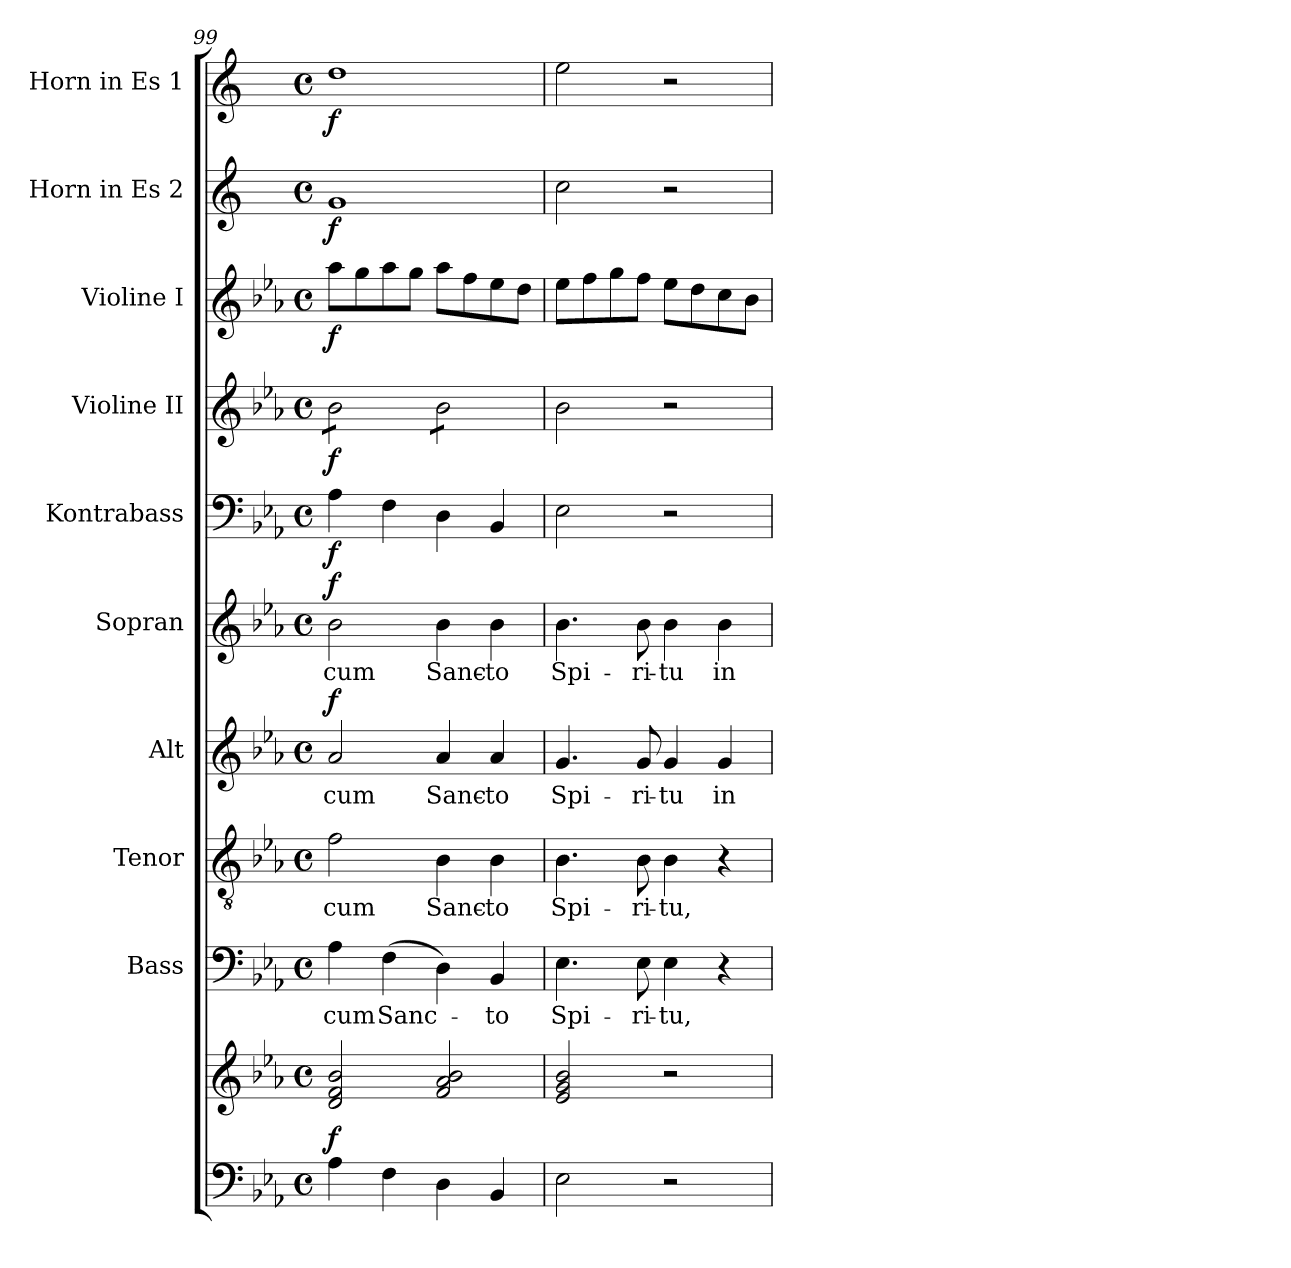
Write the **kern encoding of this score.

**kern	**kern	**dynam	**kern	**text	**kern	**text	**kern	**text	**dynam	**kern	**text	**dynam	**kern	**dynam	**kern	**dynam	**kern	**dynam	**kern	**dynam	**kern	**dynam
*part10	*part10	*part10	*part9	*part9	*part8	*part8	*part7	*part7	*part7	*part6	*part6	*part6	*part5	*part5	*part4	*part4	*part3	*part3	*part2	*part2	*part1	*part1
*staff11	*staff10	*staff10/11	*staff9	*staff9	*staff8	*staff8	*staff7	*staff7	*staff7	*staff6	*staff6	*staff6	*staff5	*staff5	*staff4	*staff4	*staff3	*staff3	*staff2	*staff2	*staff1	*staff1
*	*	*	*I"Bass	*	*I"Tenor	*	*I"Alt	*	*	*I"Sopran	*	*	*I"Kontrabass	*	*I"Violine II	*	*I"Violine I	*	*I"Horn in Es 2	*	*I"Horn in Es 1	*
*	*	*	*I'B.	*	*I'T.	*	*I'A.	*	*	*I'S.	*	*	*I'Kb.	*	*I'Vl. II	*	*I'Vl. I	*	*I'Hr. Es 2	*	*I'Hr. Es 1	*
!!LO:PB:g=z
*clefF4	*clefG2	*	*clefF4	*	*clefGv2	*	*clefG2	*	*	*clefG2	*	*	*clefF4	*	*clefG2	*	*clefG2	*	*clefG2	*	*clefG2	*
*	*	*	*	*	*	*	*	*	*	*	*	*	*ITrd7c12	*	*	*	*	*	*ITrd5c9	*	*ITrd5c9	*
*k[b-e-a-]	*k[b-e-a-]	*	*k[b-e-a-]	*	*k[b-e-a-]	*	*k[b-e-a-]	*	*	*k[b-e-a-]	*	*	*k[b-e-a-]	*	*k[b-e-a-]	*	*k[b-e-a-]	*	*k[b-e-a-]	*	*k[b-e-a-]	*
*E-:	*E-:	*	*E-:	*	*E-:	*	*E-:	*	*	*E-:	*	*	*E-:	*	*E-:	*	*E-:	*	*E-:	*	*E-:	*
*M4/4	*M4/4	*	*M4/4	*	*M4/4	*	*M4/4	*	*	*M4/4	*	*	*M4/4	*	*M4/4	*	*M4/4	*	*M4/4	*	*M4/4	*
*met(c)	*met(c)	*	*met(c)	*	*met(c)	*	*met(c)	*	*	*met(c)	*	*	*met(c)	*	*met(c)	*	*met(c)	*	*met(c)	*	*met(c)	*
=99	=99	=99	=99	=99	=99	=99	=99	=99	=99	=99	=99	=99	=99	=99	=99	=99	=99	=99	=99	=99	=99	=99
!	!	!LO:DY:a=2	!	!LO:LY:b	!	!LO:LY:b	!	!LO:LY:b	!LO:DY:a	!	!LO:LY:b	!LO:DY:a	!	!LO:DY:b	!	!LO:DY:b	!	!LO:DY:b	!	!LO:DY:b	!	!LO:DY:b
*	*	*	*	*	*	*	*	*	*	*	*	*	*	*	*tremolo	*	*	*	*	*	*	*
4A-\	2d/ 2f/ 2b-/	f	4A-\	cum	2f\	cum	2a-/	cum	f	2b-\	cum	f	4AA-\	f	8b-\L	f	8aa-\L	f	1B-	f	1f	f
.	.	.	.	.	.	.	.	.	.	.	.	.	.	.	8b-\	.	8gg\	.	.	.	.	.
!	!	!	!	!LO:LY:b	!	!	!	!	!	!	!	!	!	!	!	!	!	!	!	!	!	!
4F\	.	.	(>4F\	Sanc-	.	.	.	.	.	.	.	.	4FF\	.	8b-\	.	8aa-\	.	.	.	.	.
.	.	.	.	.	.	.	.	.	.	.	.	.	.	.	8b-\J	.	8gg\J	.	.	.	.	.
!	!	!	!	!	!	!LO:LY:b	!	!LO:LY:b	!	!	!LO:LY:b	!	!	!	!	!	!	!	!	!	!	!
4D\	2f/ 2a-/ 2b-/	.	4D\)	.	4B-\	Sanc-	4a-/	Sanc-	.	4b-\	Sanc-	.	4DD\	.	8b-\L	.	8aa-\L	.	.	.	.	.
.	.	.	.	.	.	.	.	.	.	.	.	.	.	.	8b-\	.	8ff\	.	.	.	.	.
!	!	!	!	!LO:LY:b	!	!LO:LY:b	!	!LO:LY:b	!	!	!LO:LY:b	!	!	!	!	!	!	!	!	!	!	!
4BB-/	.	.	4BB-/	-to	4B-\	-to	4a-/	-to	.	4b-\	-to	.	4BBB-/	.	8b-\	.	8ee-\	.	.	.	.	.
.	.	.	.	.	.	.	.	.	.	.	.	.	.	.	8b-\J	.	8dd\J	.	.	.	.	.
*	*	*	*	*	*	*	*	*	*	*	*	*	*	*	*Xtremolo	*	*	*	*	*	*	*
=100	=100	=100	=100	=100	=100	=100	=100	=100	=100	=100	=100	=100	=100	=100	=100	=100	=100	=100	=100	=100	=100	=100
!	!	!	!	!LO:LY:b	!	!LO:LY:b	!	!LO:LY:b	!	!	!LO:LY:b	!	!	!	!	!	!	!	!	!	!	!
2E-\	2e-/ 2g/ 2b-/	.	4.E-\	Spi-	4.B-\	Spi-	4.g/	Spi-	.	4.b-\	Spi-	.	2EE-\	.	2b-\	.	8ee-\L	.	2e-\	.	2g\	.
.	.	.	.	.	.	.	.	.	.	.	.	.	.	.	.	.	8ff\	.	.	.	.	.
.	.	.	.	.	.	.	.	.	.	.	.	.	.	.	.	.	8gg\	.	.	.	.	.
!	!	!	!	!LO:LY:b	!	!LO:LY:b	!	!LO:LY:b	!	!	!LO:LY:b	!	!	!	!	!	!	!	!	!	!	!
.	.	.	8E-\	-ri-	8B-\	-ri-	8g/	-ri-	.	8b-\	-ri-	.	.	.	.	.	8ff\J	.	.	.	.	.
!	!	!	!	!LO:LY:b	!	!LO:LY:b	!	!LO:LY:b	!	!	!LO:LY:b	!	!	!	!	!	!	!	!	!	!	!
2r	2r	.	4E-\	-tu,	4B-\	-tu,	4g/	-tu	.	4b-\	-tu	.	2r	.	2r	.	8ee-\L	.	2r	.	2r	.
.	.	.	.	.	.	.	.	.	.	.	.	.	.	.	.	.	8dd\	.	.	.	.	.
!	!	!	!	!	!	!	!	!LO:LY:b	!	!	!LO:LY:b	!	!	!	!	!	!	!	!	!	!	!
.	.	.	4r	.	4r	.	4g/	in	.	4b-\	in	.	.	.	.	.	8cc\	.	.	.	.	.
.	.	.	.	.	.	.	.	.	.	.	.	.	.	.	.	.	8b-\J	.	.	.	.	.
=	=	=	=	=	=	=	=	=	=	=	=	=	=	=	=	=	=	=	=	=	=	=
*-	*-	*-	*-	*-	*-	*-	*-	*-	*-	*-	*-	*-	*-	*-	*-	*-	*-	*-	*-	*-	*-	*-
